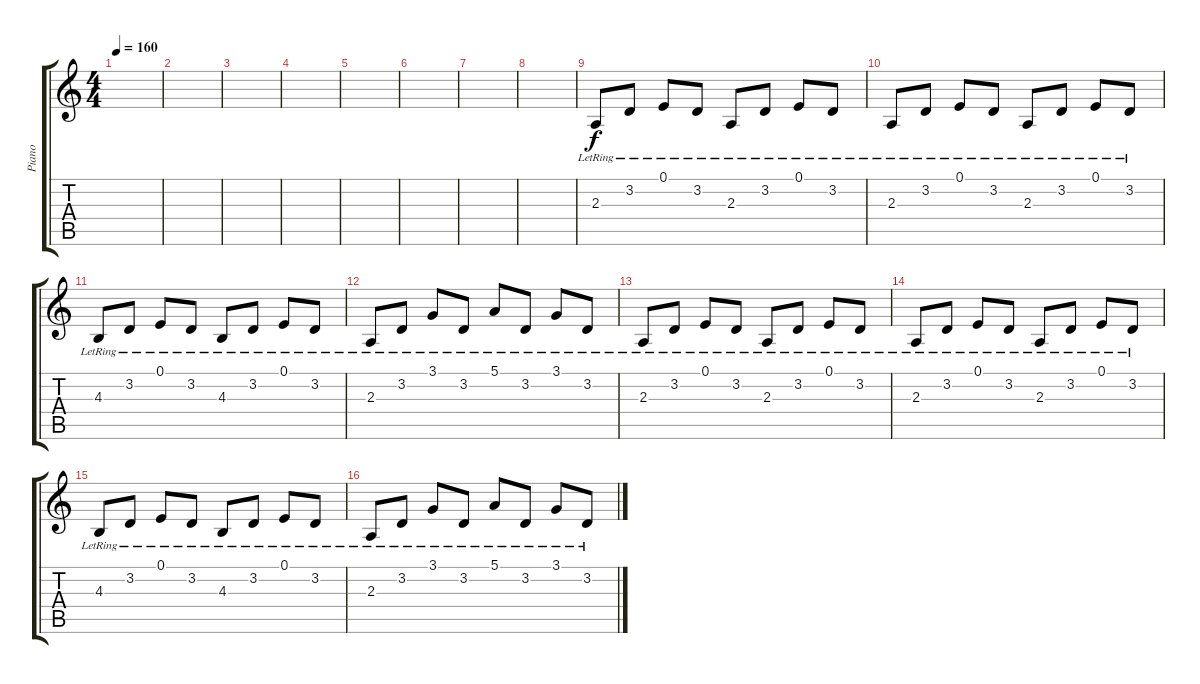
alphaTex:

\track ("Piano" "Piano") {instrument acousticgrandpiano}
\staff {score tabs}
\tuning (E4 B3 G3 D3 A2 D2) {hide}
\ts (4 4)
\tempo 160
\clef g2
\ks c
|
|
|
|
|
|
|
|
2.3{lr}.8 3.2{lr}.8 0.1{lr}.8 3.2{lr}.8 2.3{lr}.8 3.2{lr}.8 0.1{lr}.8 3.2{lr}.8 |
2.3{lr}.8 3.2{lr}.8 0.1{lr}.8 3.2{lr}.8 2.3{lr}.8 3.2{lr}.8 0.1{lr}.8 3.2{lr}.8 |
4.3{lr}.8 3.2{lr}.8 0.1{lr}.8 3.2{lr}.8 4.3{lr}.8 3.2{lr}.8 0.1{lr}.8 3.2{lr}.8 |
2.3{lr}.8 3.2{lr}.8 3.1{lr}.8 3.2{lr}.8 5.1{lr}.8 3.2{lr}.8 3.1{lr}.8 3.2{lr}.8 |
2.3{lr}.8 3.2{lr}.8 0.1{lr}.8 3.2{lr}.8 2.3{lr}.8 3.2{lr}.8 0.1{lr}.8 3.2{lr}.8 |
2.3{lr}.8 3.2{lr}.8 0.1{lr}.8 3.2{lr}.8 2.3{lr}.8 3.2{lr}.8 0.1{lr}.8 3.2{lr}.8 |
4.3{lr}.8 3.2{lr}.8 0.1{lr}.8 3.2{lr}.8 4.3{lr}.8 3.2{lr}.8 0.1{lr}.8 3.2{lr}.8 |
2.3{lr}.8 3.2{lr}.8 3.1{lr}.8 3.2{lr}.8 5.1{lr}.8 3.2{lr}.8 3.1{lr}.8 3.2{lr}.8
